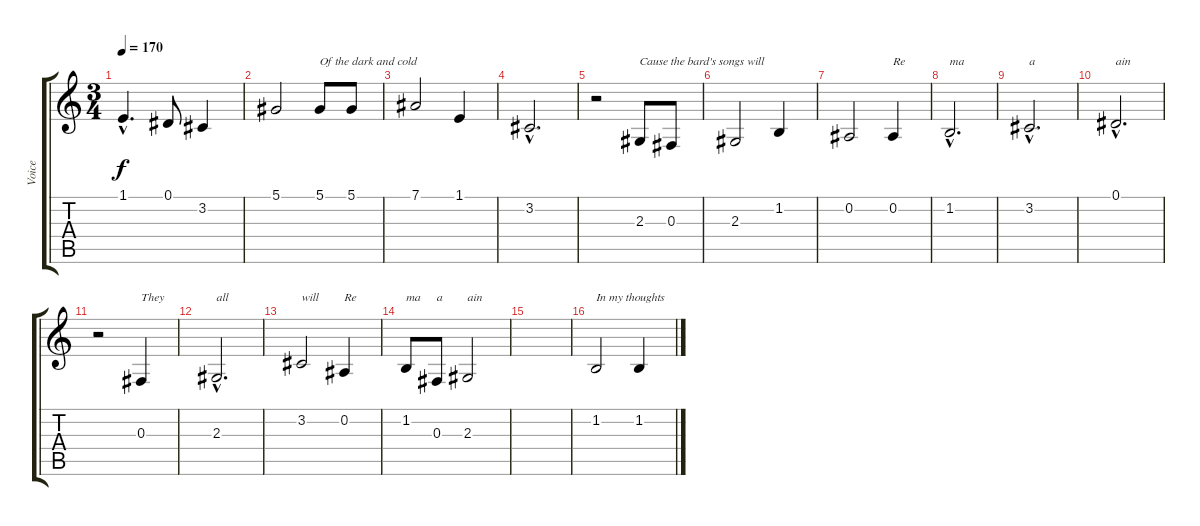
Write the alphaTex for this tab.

\track ("Voice" "Voice") {instrument violin}
\staff {score tabs}
\tuning (Eb4 Bb3 Gb3 Db3 Ab2 Eb2) {hide}
\ts (3 4)
\tempo 170
\clef g2
\ks c
1.1{hac}.4{d dy f} 0.1.8 3.2.4 |
5.1.2 5.1.8{txt "Of the dark and cold"} 5.1.8 |
7.1.2 1.1.4 |
3.2{hac}.2{d} |
r.2 2.3.8{txt "Cause the bard's songs will"} 0.3.8 |
2.3.2 1.2.4 |
0.2.2 0.2.4{txt "Re"} |
1.2{hac}.2{d txt "ma"} |
3.2{hac}.2{d txt "a"} |
0.1{hac}.2{d txt "ain"} |
r.2 0.3.4{txt "They"} |
2.3{hac}.2{d txt "all"} |
3.2.2{txt "will"} 0.2.4{txt "Re"} |
1.2.8{txt "ma"} 0.3.8{txt "a"} 2.3.2{txt "ain"} |
|
1.2.2{txt "In my thoughts"} 1.2.4
